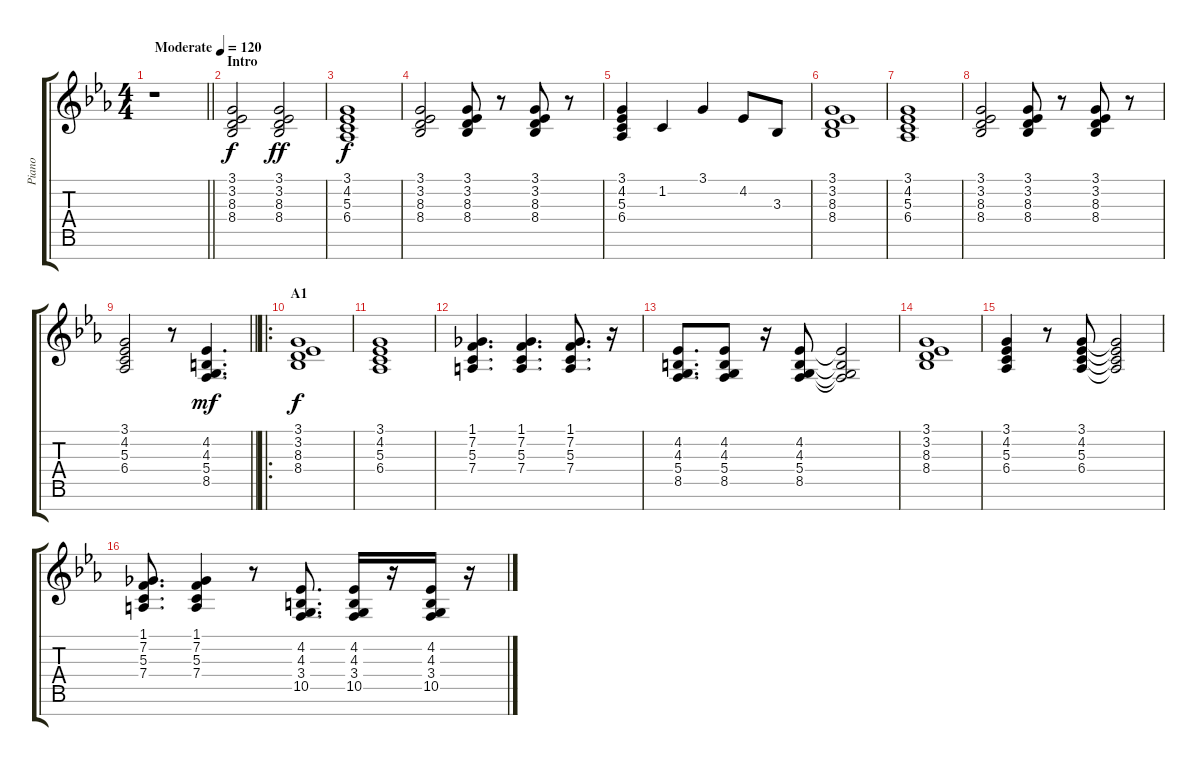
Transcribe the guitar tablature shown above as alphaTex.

\track ("Piano" "Piano") {instrument acousticgrandpiano}
\staff {score tabs}
\tuning (E4 B3 G3 D3 A2 E2 B1) {hide}
\ts (4 4)
\tempo (120 "Moderate")
\clef g2
\barLineRight lightlight
\ks eb
r.1{dy f instrument acousticgrandpiano} |
\section ("" "Intro")
(3.1 3.2 8.3 8.4).2 (3.1 3.2 8.3 8.4).2{dy ff} |
(3.1 4.2 5.3 6.4).1{dy f} |
(3.1 3.2 8.3 8.4).2 (3.1 3.2 8.3 8.4).8 r.8 (3.1 3.2 8.3 8.4).8 r.8 |
(3.1 4.2 5.3 6.4).4 1.2.4 3.1.4 4.2.8 3.3.8 |
(3.1 3.2 8.3 8.4).1 |
(3.1 4.2 5.3 6.4).1 |
(3.1 3.2 8.3 8.4).2 (3.1 3.2 8.3 8.4).8 r.8 (3.1 3.2 8.3 8.4).8 r.8 |
\barLineRight lightlight
(3.1 4.2 5.3 6.4).2 r.8 (4.2 4.3 5.4 8.5).4{d dy mf} |
\ro
\section ("" "A1")
(3.1 3.2 8.3 8.4).1{dy f} |
(3.1 4.2 5.3 6.4).1 |
(1.1 7.2 5.3 7.4).4{d} (1.1 7.2 5.3 7.4).4{d} (1.1 7.2 5.3 7.4).8{d} r.16 |
(4.2 4.3 5.4 8.5).8{d} (4.2 4.3 5.4 8.5).8 r.16 (4.2 4.3 5.4 8.5).8 (4.2{t} 4.3{t} 5.4{t} 8.5{t}).2 |
(3.1 3.2 8.3 8.4).1 |
(3.1 4.2 5.3 6.4).4 r.8 (3.1 4.2 5.3 6.4).8 (3.1{t} 4.2{t} 5.3{t} 6.4{t}).2 |
(1.1 7.2 5.3 7.4).8{d} (1.1 7.2 5.3 7.4).4 r.8 (4.2 4.3 3.4 10.5).8{d} (4.2 4.3 3.4 10.5).16 r.16 (4.2 4.3 3.4 10.5).16 r.16
